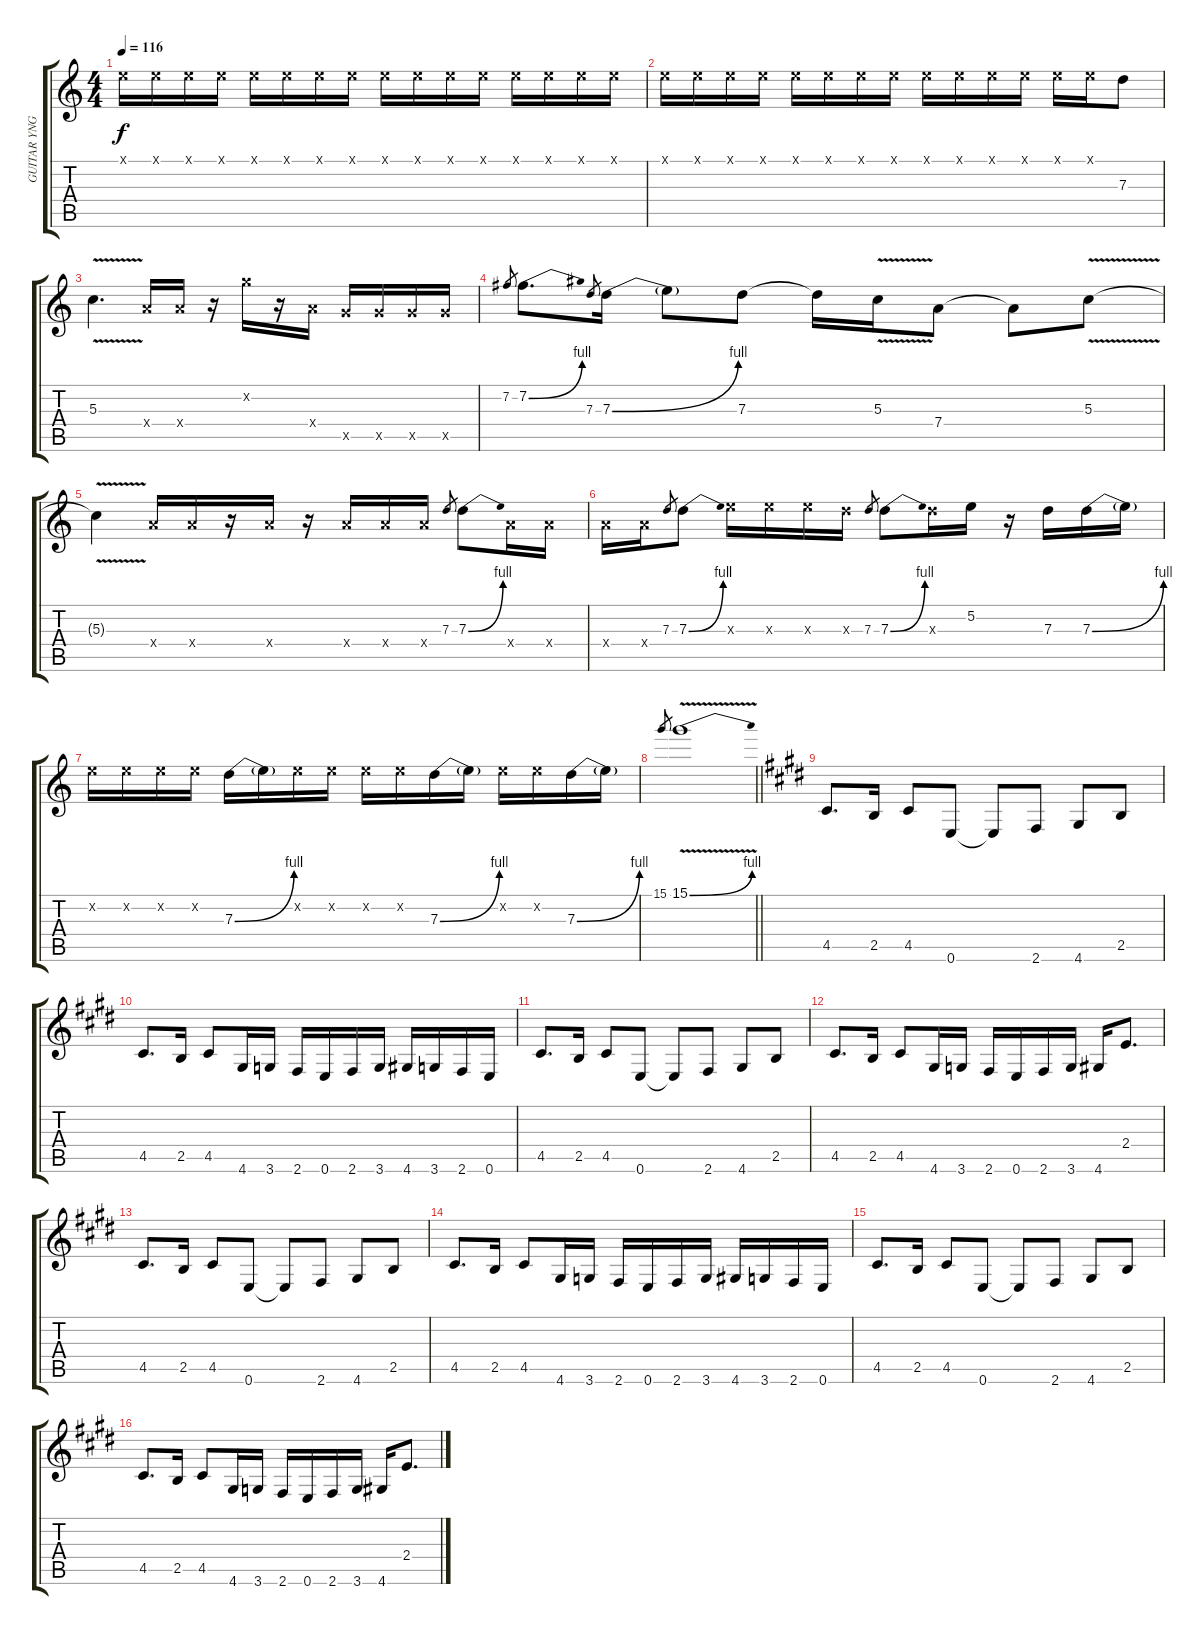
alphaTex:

\track ("GUITAR YNGWIE 2" "GUITAR YNG") {instrument distortionguitar}
\staff {score tabs}
\tuning (E4 B3 G3 D3 A2 E2) {hide}
\ts (4 4)
\tempo 116
\clef g2
\ks c
0.1{x}.16{dy f} 0.1{x}.16 0.1{x}.16 0.1{x}.16 0.1{x}.16 0.1{x}.16 0.1{x}.16 0.1{x}.16 0.1{x}.16 0.1{x}.16 0.1{x}.16 0.1{x}.16 0.1{x}.16 0.1{x}.16 0.1{x}.16 0.1{x}.16 |
0.1{x}.16 0.1{x}.16 0.1{x}.16 0.1{x}.16 0.1{x}.16 0.1{x}.16 0.1{x}.16 0.1{x}.16 0.1{x}.16 0.1{x}.16 0.1{x}.16 0.1{x}.16 0.1{x}.16 0.1{x}.16 7.3.8 |
5.3{v}.4{d} 7.4{x}.16 7.4{x}.16 r.16 8.2{x}.16 r.16 7.4{x}.16 10.5{x}.16 10.5{x}.16 10.5{x}.16 10.5{x}.16 |
7.2.8{gr} 7.2{be (bend 0 0 60 4)}.8{d} 7.3.8{gr} 7.3{be (bend 0 0 60 4)}.16 7.3{t}.8 7.3.8 7.3{t}.16 5.3{v}.16 7.4.8 7.4{t}.8 5.3{v}.8 |
5.3{t}.4 7.4{x}.16 7.4{x}.16 r.16 7.4{x}.16 r.16 7.4{x}.16 7.4{x}.16 7.4{x}.16 7.3.8{gr} 7.3{be (bend 0 0 60 4)}.8 7.4{x}.16 7.4{x}.16 |
7.4{x}.16 7.4{x}.16 7.3.8{gr} 7.3{be (bend 0 0 60 4)}.8 9.3{x}.16 9.3{x}.16 9.3{x}.16 7.3{x}.16 7.3.8{gr} 7.3{be (bend 0 0 60 4)}.8 7.3{x}.16 5.2.16 r.16 7.3.16 7.3{be (bend 0 0 60 4)}.16 7.3{t}.16 |
5.2{x}.16 5.2{x}.16 5.2{x}.16 5.2{x}.16 7.3{be (bend 0 0 60 4)}.16 7.3{t}.16 5.2{x}.16 5.2{x}.16 5.2{x}.16 5.2{x}.16 7.3{be (bend 0 0 60 4)}.16 7.3{t}.16 5.2{x}.16 5.2{x}.16 7.3{be (bend 0 0 60 4)}.16 7.3{t}.16 |
\barLineRight lightlight
15.1.8{gr} 15.1{be (bend 0 0 60 4) v}.1 |
\ks c#minor
4.5.8{d volume 13} 2.5.16 4.5.8 0.6.8 0.6{t}.8 2.6.8 4.6.8 2.5.8 |
4.5.8{d} 2.5.16 4.5.8 4.6.16 3.6.16 2.6.16 0.6.16 2.6.16 3.6.16 4.6.16 3.6.16 2.6.16 0.6.16 |
4.5.8{d} 2.5.16 4.5.8 0.6.8 0.6{t}.8 2.6.8 4.6.8 2.5.8 |
4.5.8{d} 2.5.16 4.5.8 4.6.16 3.6.16 2.6.16 0.6.16 2.6.16 3.6.16 4.6.16 2.4.8{d} |
4.5.8{d} 2.5.16 4.5.8 0.6.8 0.6{t}.8 2.6.8 4.6.8 2.5.8 |
4.5.8{d} 2.5.16 4.5.8 4.6.16 3.6.16 2.6.16 0.6.16 2.6.16 3.6.16 4.6.16 3.6.16 2.6.16 0.6.16 |
4.5.8{d} 2.5.16 4.5.8 0.6.8 0.6{t}.8 2.6.8 4.6.8 2.5.8 |
4.5.8{d} 2.5.16 4.5.8 4.6.16 3.6.16 2.6.16 0.6.16 2.6.16 3.6.16 4.6.16 2.4.8{d}
